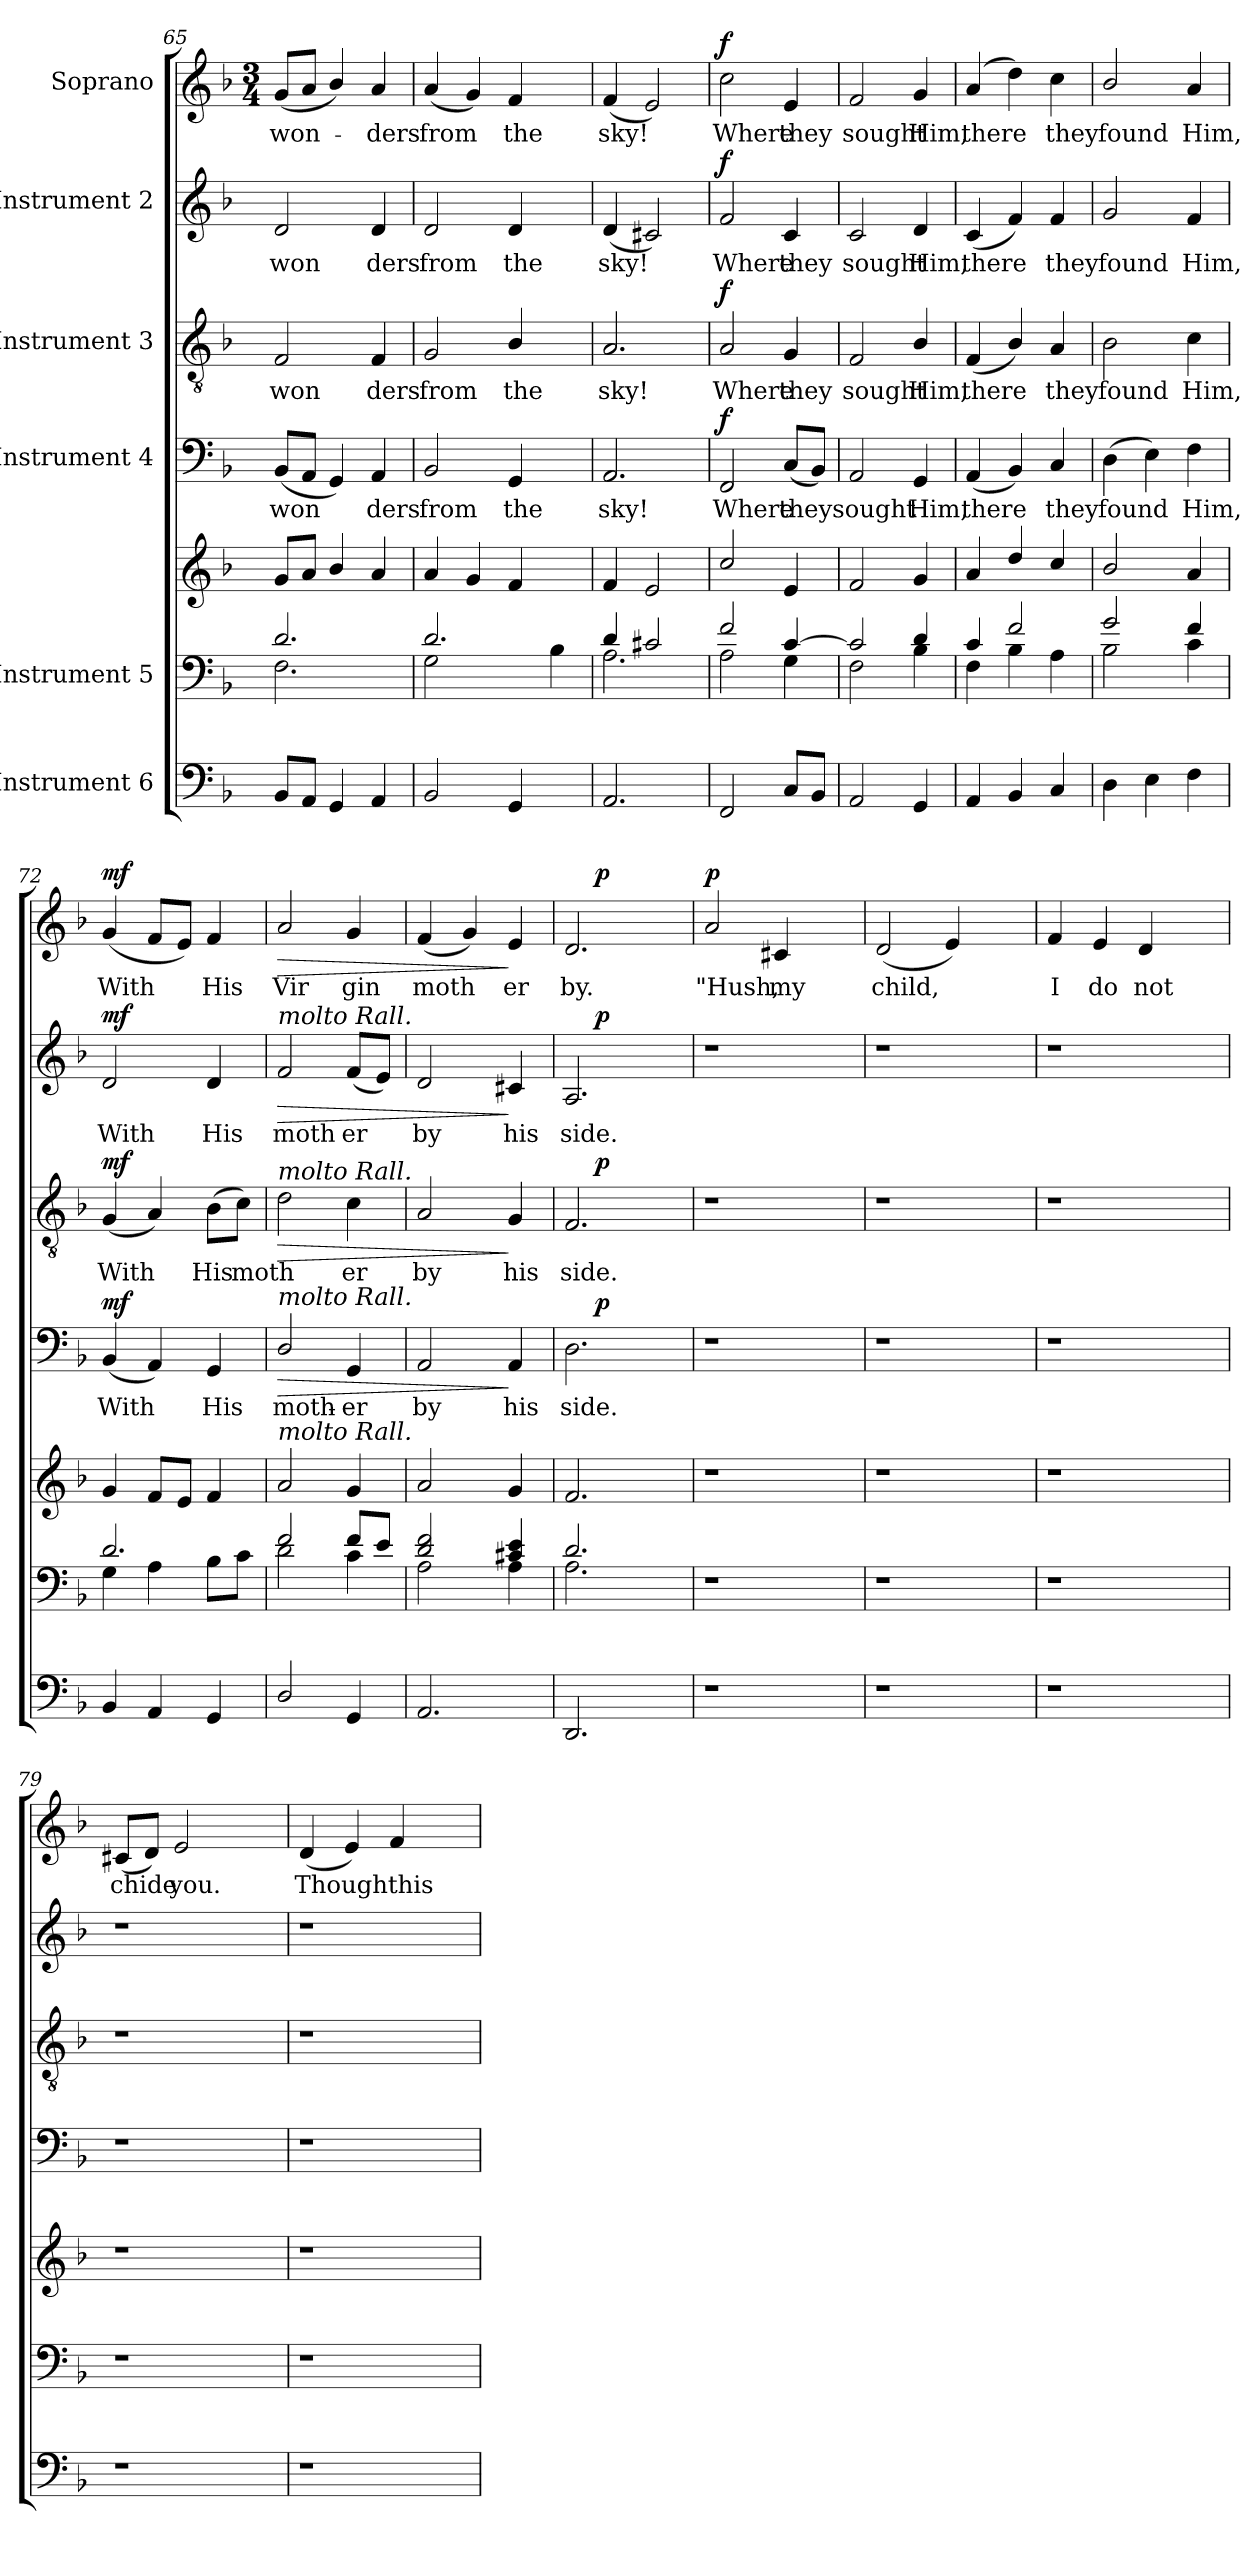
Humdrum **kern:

**kern	**kern	**kern	**kern	**text	**dynam	**kern	**text	**dynam	**kern	**text	**dynam	**kern	**text	**dynam
*part6	*part5	*part5	*part4	*part4	*part4	*part3	*part3	*part3	*part2	*part2	*part2	*part1	*part1	*part1
*staff7	*staff6	*staff5	*staff4	*staff4	*staff4	*staff3	*staff3	*staff3	*staff2	*staff2	*staff2	*staff1	*staff1	*staff1
*I"Instrument 6	*I"Instrument 5	*	*I"Instrument 4	*	*	*I"Instrument 3	*	*	*I"Instrument 2	*	*	*I"Soprano	*	*
*clefF4	*clefF4	*clefG2	*clefF4	*	*	*clefGv2	*	*	*clefG2	*	*	*clefG2	*	*
*k[b-]	*k[b-]	*k[b-]	*k[b-]	*	*	*k[b-]	*	*	*k[b-]	*	*	*k[b-]	*	*
*F:	*F:	*F:	*F:	*	*	*F:	*	*	*F:	*	*	*F:	*	*
*	*	*	*	*	*	*	*	*	*	*	*	*M3/4	*	*
=65	=65	=65	=65	=65	=65	=65	=65	=65	=65	=65	=65	=65	=65	=65
*	*^	*	*	*	*	*	*	*	*	*	*	*	*	*
!	!	!	!	!	!LO:LY:b	!	!	!LO:LY:b:cj	!	!	!LO:LY:b:cj	!	!	!LO:LY:b	!
8BB-/L	2.d/	2.F\	8g/L	(<8BB-/L	won	.	2F/	won	.	2d/	won	.	(<8g/L	won-	.
8AA/J	.	.	8a/J	8AA/J	.	.	.	.	.	.	.	.	8a/J	.	.
4GG/	.	.	4b-/	4GG/)	.	.	.	.	.	.	.	.	4b-/)	.	.
!	!	!	!	!	!LO:LY:b:cj	!	!	!LO:LY:b:cj	!	!	!LO:LY:b:cj	!	!	!LO:LY:b:cj	!
4AA/	.	.	4a/	4AA/	ders	.	4F/	ders	.	4d/	ders	.	4a/	-ders	.
=66	=66	=66	=66	=66	=66	=66	=66	=66	=66	=66	=66	=66	=66	=66	=66
*	*	*	*^	*	*	*	*	*	*	*	*	*	*	*	*
!	!	!	!	!	!	!LO:LY:b:cj	!	!	!LO:LY:b:cj	!	!	!LO:LY:b:cj	!	!	!LO:LY:b	!
2BB-/	2G\	2.d/	4ryy	4a/	2BB-/	from	.	2G/	from	.	2d/	from	.	(<4a/	from	.
.	.	.	4g/	4ryy	.	.	.	.	.	.	.	.	.	4g/)	.	.
!	!	!	!	!	!	!LO:LY:b:cj	!	!	!LO:LY:b:cj	!	!	!LO:LY:b:cj	!	!	!LO:LY:b:cj	!
4GG/	2ryy	.	4f/	2ryy	4GG/	the	.	4B-/	the	.	4d/	the	.	4f/	the	.
4ryy	.	4B-\	4ryy	.	4ryy	.	.	4ryy	.	.	4ryy	.	.	4ryy	.	.
*	*	*	*v	*v	*	*	*	*	*	*	*	*	*	*	*	*
=67	=67	=67	=67	=67	=67	=67	=67	=67	=67	=67	=67	=67	=67	=67	=67
!	!	!	!	!	!LO:LY:b:cj	!	!	!LO:LY:b:cj	!	!	!LO:LY:b	!	!	!LO:LY:b	!
2.AA/	4d/	2.A\	4f/	2.AA/	sky!	.	2.A/	sky!	.	(<4d/	sky!	.	(<4f/	sky!	.
.	2c#X/	.	2e/	.	.	.	.	.	.	2c#X/)	.	.	2e/)	.	.
!!LO:PB:g=z
=68	=68	=68	=68	=68	=68	=68	=68	=68	=68	=68	=68	=68	=68	=68	=68
!	!	!	!	!	!LO:LY:b:cj	!LO:DY:a	!	!LO:LY:b:cj	!LO:DY:a	!	!LO:LY:b:cj	!LO:DY:a	!	!LO:LY:b:cj	!LO:DY:a
2FF/	2f/	2A\	2cc/	2FF/	Where	f	2A/	Where	f	2f/	Where	f	2cc\	Where	f
!	!	!	!	!	!LO:LY:b	!	!	!LO:LY:b:cj	!	!	!LO:LY:b:cj	!	!	!LO:LY:b:cj	!
8C/L	[>4c/	4G\	4e/	(<8C/L	theysought	.	4G/	they	.	4c/	they	.	4e/	they	.
8BB-/J	.	.	.	8BB-/J)	.	.	.	.	.	.	.	.	.	.	.
=69	=69	=69	=69	=69	=69	=69	=69	=69	=69	=69	=69	=69	=69	=69	=69
!	!	!	!	!	!	!	!	!LO:LY:b:cj	!	!	!LO:LY:b:cj	!	!	!LO:LY:b:cj	!
2AA/	2c/]	2F\	2f/	2AA/	.	.	2F/	sought	.	2c/	sought	.	2f/	sought	.
!	!	!	!	!	!LO:LY:b:cj	!	!	!LO:LY:b:cj	!	!	!LO:LY:b:cj	!	!	!LO:LY:b:cj	!
4GG/	4d/	4B-\	4g/	4GG/	Him,	.	4B-/	Him,	.	4d/	Him,	.	4g/	Him,	.
=70	=70	=70	=70	=70	=70	=70	=70	=70	=70	=70	=70	=70	=70	=70	=70
!	!	!	!	!	!LO:LY:b	!	!	!LO:LY:b	!	!	!LO:LY:b	!	!	!LO:LY:b	!
4AA/	4F\	4c/	4a/	(<4AA/	there	.	(<4F/	there	.	(<4c/	there	.	(>4a/	there	.
4BB-/	4B-\	2f/	4dd/	4BB-/)	.	.	4B-/)	.	.	4f/)	.	.	4dd\)	.	.
!	!	!	!	!	!LO:LY:b:cj	!	!	!LO:LY:b:cj	!	!	!LO:LY:b:cj	!	!	!LO:LY:b:cj	!
4C/	4A\	.	4cc/	4C/	they	.	4A/	they	.	4f/	they	.	4cc\	they	.
=71	=71	=71	=71	=71	=71	=71	=71	=71	=71	=71	=71	=71	=71	=71	=71
!	!	!	!	!	!LO:LY:b	!	!	!LO:LY:b:cj	!	!	!LO:LY:b:cj	!	!	!LO:LY:b:cj	!
4D\	2g/	2B-\	2b-/	(>4D\	found	.	2B-\	found	.	2g/	found	.	2b-/	found	.
4E\	.	.	.	4E\)	.	.	.	.	.	.	.	.	.	.	.
!	!	!	!	!	!LO:LY:b:cj	!	!	!LO:LY:b:cj	!	!	!LO:LY:b:cj	!	!	!LO:LY:b:cj	!
4F\	4f/	4c\	4a/	4F\	Him,	.	4c\	Him,	.	4f/	Him,	.	4a/	Him,	.
=72	=72	=72	=72	=72	=72	=72	=72	=72	=72	=72	=72	=72	=72	=72	=72
*	*	*	*^	*	*	*	*	*	*	*	*	*	*	*	*
!	!	!	!	!	!	!LO:LY:b	!LO:DY:a	!	!LO:LY:b	!LO:DY:a	!	!LO:LY:b:cj	!LO:DY:a	!	!LO:LY:b	!LO:DY:a
4BB-/	2.d/	4G\	4ryy	4g/	(<4BB-/	With	mf	(<4G/	With	mf	2d/	With	mf	(<4g/	With	mf
4AA/	.	4A\	8f/L	4ryy	4AA/)	.	.	4A/)	.	.	.	.	.	8f/L	.	.
.	.	.	8e/J	.	.	.	.	.	.	.	.	.	.	8e/J)	.	.
!	!	!	!	!	!	!LO:LY:b:cj	!	!	!LO:LY:b	!	!	!LO:LY:b:cj	!	!	!LO:LY:b:cj	!
4GG/	.	8B-\L	4ryy	4f/	4GG/	His	.	(>8B-\L	His	.	4d/	His	.	4f/	His	.
!	!	!	!	!	!	!	!	!	!LO:LY:b	!	!	!	!	!	!	!
.	.	8c\J	.	.	.	.	.	8c\J)	moth	.	.	.	.	.	.	.
*	*	*	*v	*v	*	*	*	*	*	*	*	*	*	*	*	*
=73	=73	=73	=73	=73	=73	=73	=73	=73	=73	=73	=73	=73	=73	=73	=73
!	!	!	!	!	!	!	!	!	!	!LO:TX:a:i:t=molto Rall.	!	!	!	!	!
!	!	!	!	!	!	!	!LO:TX:a:i:t=molto Rall.	!	!	!	!	!	!	!	!
!	!	!	!	!LO:TX:a:i:t=molto Rall.	!	!	!	!	!	!	!	!	!	!	!
!	!	!	!LO:TX:a:i:t=molto Rall.	!	!	!	!	!	!	!	!	!	!	!	!
!	!	!	!	!	!LO:LY:b:cj	!LO:HP:b	!	!	!LO:HP:b	!	!LO:LY:b:cj	!LO:HP:b	!	!LO:LY:b:cj	!LO:HP:b
2D/	2f/	2d\	2a/	2D/	moth-	>	2d\	.	>	2f/	moth	>	2a/	Vir	>
!	!	!	!	!	!LO:LY:b:cj	!	!	!LO:LY:b:cj	!	!	!LO:LY:b:cj	!	!	!LO:LY:b:cj	!
4GG/	8f/L	4c\	4g/	4GG/	-er	.	4c\	er	.	(<8f/L	er	.	4g/	gin	.
.	8e/J	.	.	.	.	.	.	.	.	8e/J)	.	.	.	.	.
=74	=74	=74	=74	=74	=74	=74	=74	=74	=74	=74	=74	=74	=74	=74	=74
!	!	!	!	!	!LO:LY:b:cj	!	!	!LO:LY:b:cj	!	!	!LO:LY:b:cj	!	!	!LO:LY:b	!
2.AA/	2f/ 2d/	2A\	2a/	2AA/	by	.	2A/	by	.	2d/	by	.	(<4f/	moth	.
.	.	.	.	.	.	.	.	.	.	.	.	.	4g/)	.	.
!	!	!	!	!	!LO:LY:b:cj	!	!	!LO:LY:b:cj	!	!	!LO:LY:b:cj	!	!	!LO:LY:b:cj	!
.	4c#X/ 4e/	4A\	4g/	4AA/	his	]	4G/	his	]	4c#X/	his	]	4e/	er	]
=75	=75	=75	=75	=75	=75	=75	=75	=75	=75	=75	=75	=75	=75	=75	=75
!	!	!	!	!	!LO:LY:b:cj	!	!	!LO:LY:b:cj	!	!	!LO:LY:b:cj	!	!	!LO:LY:b:cj	!
*	*	*	*	*^	*	*	*^	*	*	*^	*	*	*^	*	*
2.DD/	2.d/	2.A\	2.f/	2.D\	8ryy	side.	.	2.F/	8ryy	side.	.	2.A/	8ryy	side.	.	2.d/	8ryy	by.	.
!	!	!	!	!	!	!	!LO:DY:a	!	!	!	!LO:DY:a	!	!	!	!LO:DY:a	!	!	!	!LO:DY:a
.	.	.	.	.	2ryy	.	p	.	2ryy	.	p	.	2ryy	.	p	.	2ryy	.	p
.	.	.	.	.	8ryy	.	.	.	8ryy	.	.	.	8ryy	.	.	.	8ryy	.	.
!!LO:LB:g=z
=76	=76	=76	=76	=76	=76	=76	=76	=76	=76	=76	=76	=76	=76	=76	=76	=76	=76	=76	=76
!	!	!	!	!	!	!	!	!	!	!	!	!	!	!	!	!LO:TX:a:B:t=D	!	!	!
!	!	!	!	!	!	!	!	!	!	!	!	!	!	!	!	!LO:TX:a:t=Women	!	!	!
!	!	!	!	!	!	!	!	!	!	!	!	!	!	!	!	!	!	!LO:LY:b:cj	!LO:DY:a
*	*	*	*	*v	*v	*	*	*	*	*	*	*v	*v	*	*	*v	*v	*	*
*	*v	*v	*	*	*	*	*v	*v	*	*	*	*	*	*	*	*
1r	1r	1r	1r	.	.	1r	.	.	1r	.	.	2a/	"Hush,	p
!	!	!	!	!	!	!	!	!	!	!	!	!	!LO:LY:b:cj	!
.	.	.	.	.	.	.	.	.	.	.	.	4c#X/	my	.
.	.	.	.	.	.	.	.	.	.	.	.	4ryy	.	.
=77	=77	=77	=77	=77	=77	=77	=77	=77	=77	=77	=77	=77	=77	=77
!	!	!	!	!	!	!	!	!	!	!	!	!	!LO:LY:b	!
1r	1r	1r	1r	.	.	1r	.	.	1r	.	.	(<2d/	child,	.
.	.	.	.	.	.	.	.	.	.	.	.	4e/)	.	.
.	.	.	.	.	.	.	.	.	.	.	.	4ryy	.	.
=78	=78	=78	=78	=78	=78	=78	=78	=78	=78	=78	=78	=78	=78	=78
!	!	!	!	!	!	!	!	!	!	!	!	!	!LO:LY:b:cj	!
1r	1r	1r	1r	.	.	1r	.	.	1r	.	.	4f/	I	.
!	!	!	!	!	!	!	!	!	!	!	!	!	!LO:LY:b:cj	!
.	.	.	.	.	.	.	.	.	.	.	.	4e/	do	.
!	!	!	!	!	!	!	!	!	!	!	!	!	!LO:LY:b:cj	!
.	.	.	.	.	.	.	.	.	.	.	.	4d/	not	.
.	.	.	.	.	.	.	.	.	.	.	.	4ryy	.	.
=79	=79	=79	=79	=79	=79	=79	=79	=79	=79	=79	=79	=79	=79	=79
!	!	!	!	!	!	!	!	!	!	!	!	!	!LO:LY:b	!
1r	1r	1r	1r	.	.	1r	.	.	1r	.	.	(<8c#X/L	chide	.
.	.	.	.	.	.	.	.	.	.	.	.	8d/J)	.	.
!	!	!	!	!	!	!	!	!	!	!	!	!	!LO:LY:b:cj	!
.	.	.	.	.	.	.	.	.	.	.	.	2e/	you.	.
.	.	.	.	.	.	.	.	.	.	.	.	4ryy	.	.
=80	=80	=80	=80	=80	=80	=80	=80	=80	=80	=80	=80	=80	=80	=80
!	!	!	!	!	!	!	!	!	!	!	!	!	!LO:LY:b	!
1r	1r	1r	1r	.	.	1r	.	.	1r	.	.	(<4d/	Thoughthis	.
.	.	.	.	.	.	.	.	.	.	.	.	4e/)	.	.
.	.	.	.	.	.	.	.	.	.	.	.	4f/	.	.
.	.	.	.	.	.	.	.	.	.	.	.	4ryy	.	.
=	=	=	=	=	=	=	=	=	=	=	=	=	=	=
*-	*-	*-	*-	*-	*-	*-	*-	*-	*-	*-	*-	*-	*-	*-
